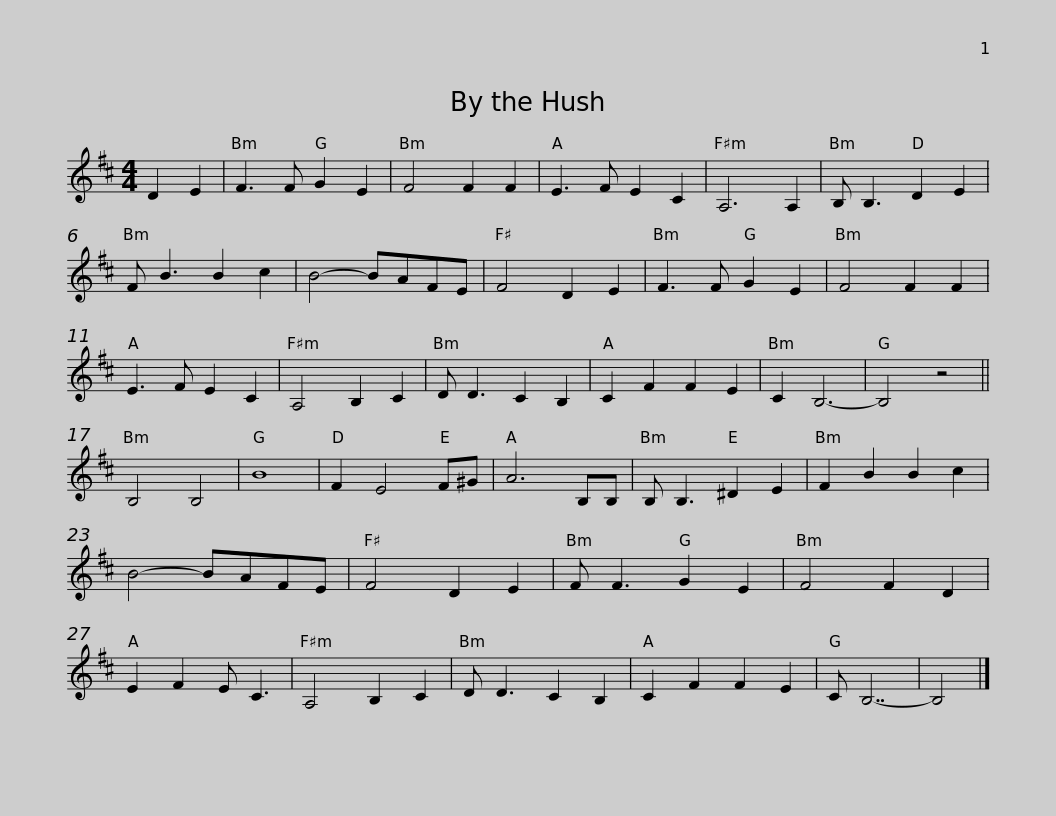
X:1
L:1/8
M:4/4
I:linebreak $
K:Bmin
V:1 treble
V:1
 D2 E2 | F3 F G2 E2 | F4 F2 F2 | E3 F E2 C2 | A,6 A,2 | %5
 B, B,3 D2 E2 | F B3 B2 c2 | B4- BAFE | F4 D2 E2 |$ F3 F G2 E2 | %10
 F4 F2 F2 | E3 F E2 C2 | A,4 B,2 C2 | D D3 C2 B,2 | C2 F2 F2 E2 | %15
 C2 B,6- | B,4 z4 || B,4 B,4 | B8 |$ F2 E4 F^G | %20
 A6 B,B, | B, B,3 ^D2 E2 | F2 B2 B2 c2 | B4- BAFE | F4 D2 E2 | %25
 F F3 G2 E2 | F4 F2 D2 | E2 F2 E C3 |$ A,4 B,2 C2 | D D3 C2 B,2 | %30
 C2 F2 F2 E2 | C B,7- | B,4 |] %33
